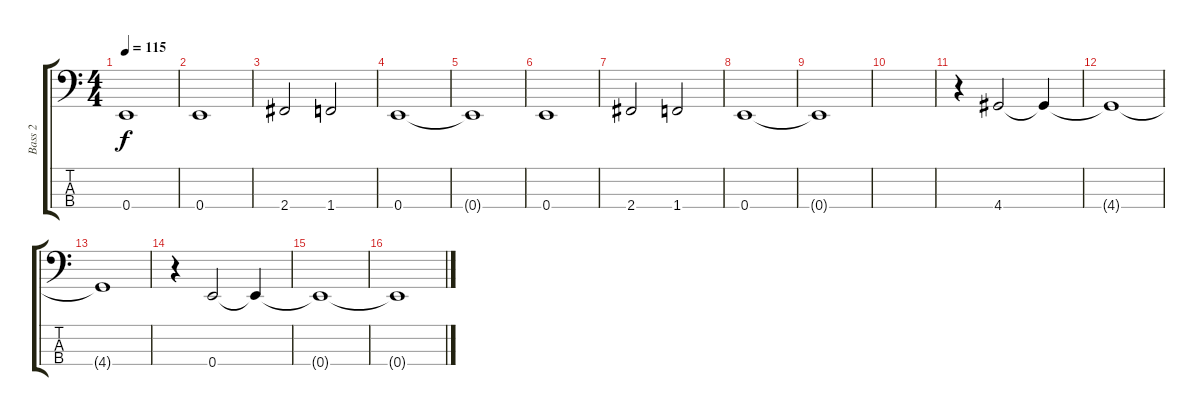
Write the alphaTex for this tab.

\track ("Bass 2" "Bass 2") {instrument electricbassfinger}
\staff {score tabs}
\tuning (G2 D2 A1 E1) {hide}
\ts (4 4)
\tempo 115
\clef f4
\ks c
0.4{t}.1{dy f} |
0.4.1 |
2.4.2 1.4.2 |
0.4.1 |
0.4{t}.1 |
0.4.1 |
2.4.2 1.4.2 |
0.4.1 |
0.4{t}.1 |
|
r.4 4.4.2 4.4{t}.4 |
4.4{t}.1 |
4.4{t}.1 |
r.4 0.4.2 0.4{t}.4 |
0.4{t}.1 |
0.4{t}.1
